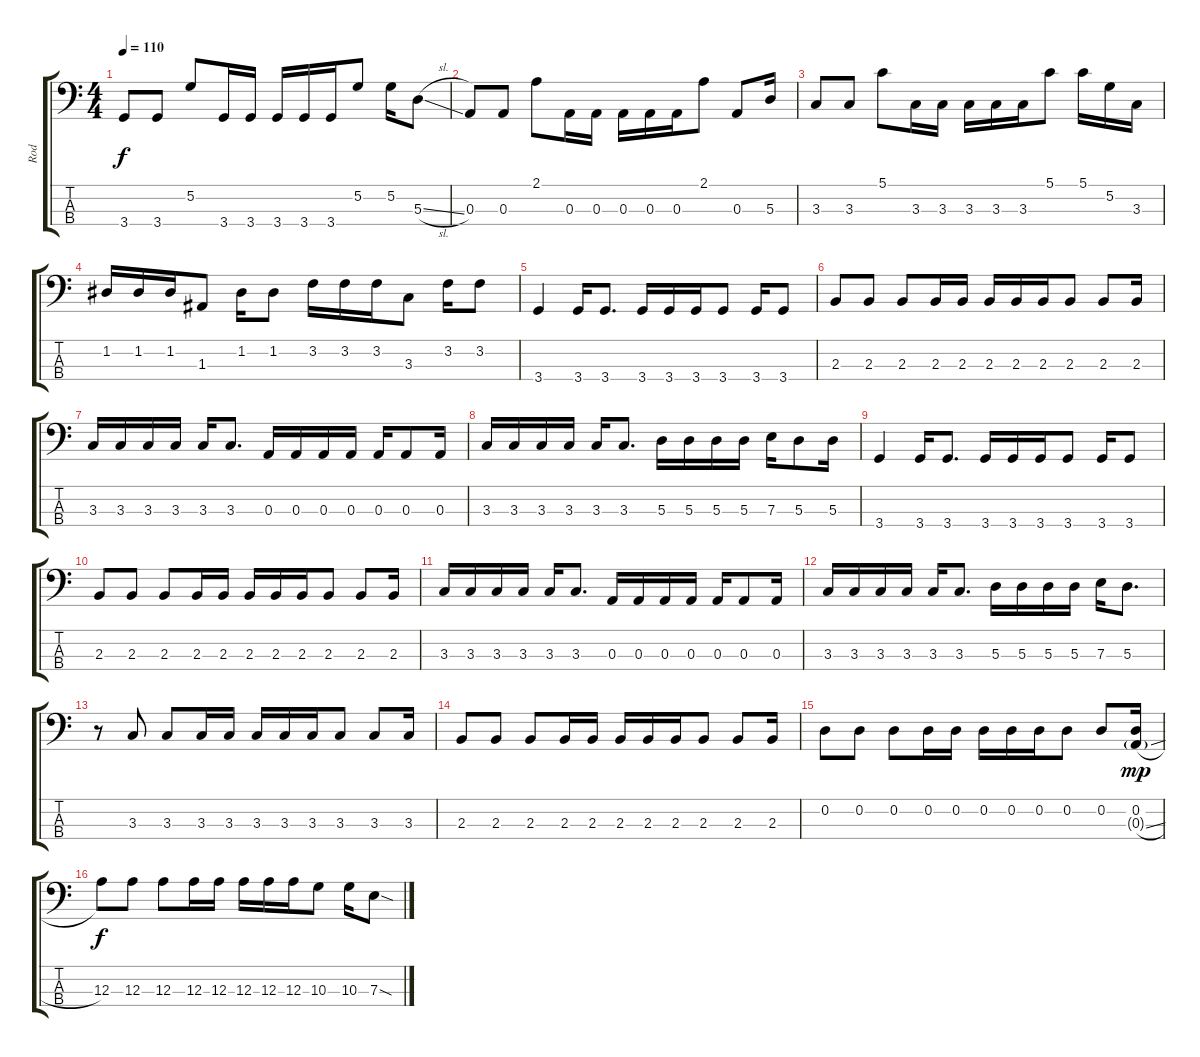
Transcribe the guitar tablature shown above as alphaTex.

\track ("Rod" "Rod") {instrument electricbasspick}
\staff {score tabs}
\tuning (G2 D2 A1 E1) {hide}
\ts (4 4)
\tempo 110
\clef f4
\ks c
3.4.8{dy f} 3.4.8 5.2.8 3.4.16 3.4.16 3.4.16 3.4.16 3.4.16 5.2.8 5.2.16 5.3{sl}.8 |
0.3.8 0.3.8 2.1.8 0.3.16 0.3.16 0.3.16 0.3.16 0.3.16 2.1.8 0.3.8 5.3.16 |
3.3.8 3.3.8 5.1.8 3.3.16 3.3.16 3.3.16 3.3.16 3.3.16 5.1.8 5.1.16 5.2.16 3.3.16 |
1.2.16 1.2.16 1.2.16 1.3.8 1.2.16 1.2.8 3.2.16 3.2.16 3.2.16 3.3.8 3.2.16 3.2.8 |
3.4.4 3.4.16 3.4.8{d} 3.4.16 3.4.16 3.4.16 3.4.8 3.4.16 3.4.8 |
2.3.8 2.3.8 2.3.8 2.3.16 2.3.16 2.3.16 2.3.16 2.3.16 2.3.8 2.3.8 2.3.16 |
3.3.16 3.3.16 3.3.16 3.3.16 3.3.16 3.3.8{d} 0.3.16 0.3.16 0.3.16 0.3.16 0.3.16 0.3.8 0.3.16 |
3.3.16 3.3.16 3.3.16 3.3.16 3.3.16 3.3.8{d} 5.3.16 5.3.16 5.3.16 5.3.16 7.3.16 5.3.8 5.3.16 |
3.4.4 3.4.16 3.4.8{d} 3.4.16 3.4.16 3.4.16 3.4.8 3.4.16 3.4.8 |
2.3.8 2.3.8 2.3.8 2.3.16 2.3.16 2.3.16 2.3.16 2.3.16 2.3.8 2.3.8 2.3.16 |
3.3.16 3.3.16 3.3.16 3.3.16 3.3.16 3.3.8{d} 0.3.16 0.3.16 0.3.16 0.3.16 0.3.16 0.3.8 0.3.16 |
3.3.16 3.3.16 3.3.16 3.3.16 3.3.16 3.3.8{d} 5.3.16 5.3.16 5.3.16 5.3.16 7.3.16 5.3.8{d} |
r.8 3.3.8 3.3.8 3.3.16 3.3.16 3.3.16 3.3.16 3.3.16 3.3.8 3.3.8 3.3.16 |
2.3.8 2.3.8 2.3.8 2.3.16 2.3.16 2.3.16 2.3.16 2.3.16 2.3.8 2.3.8 2.3.16 |
0.2.8 0.2.8 0.2.8 0.2.16 0.2.16 0.2.16 0.2.16 0.2.16 0.2.8 0.2.8 (0.2 0.3{sl g}).16{dy mp} |
12.3.8{dy f} 12.3.8 12.3.8 12.3.16 12.3.16 12.3.16 12.3.16 12.3.16 10.3.8 10.3.16 7.3{sod}.8
